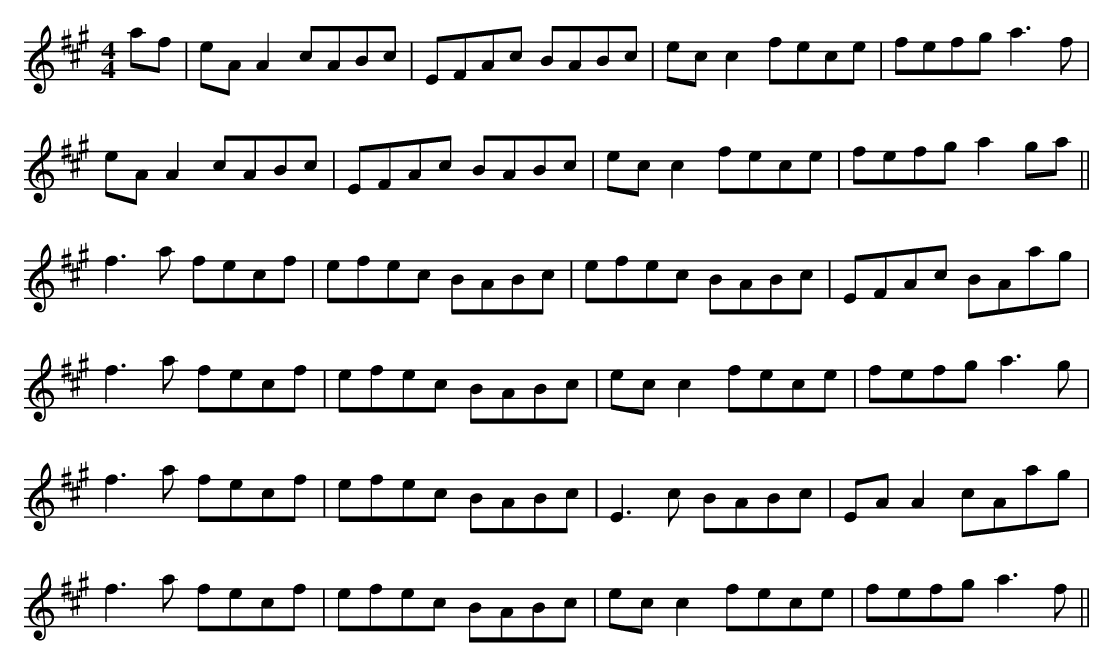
X:1
M:4/4
K:A
af|eA A2 cABc|EFAc BABc|ec c2 fece|fefg a3f|
eA A2 cABc|EFAc BABc|ec c2 fece|fefg a2 ga||
f3a fecf|efec BABc|efec BABc|EFAc BAag|
f3a fecf|efec BABc|ec c2 fece|fefg a3g|
f3a fecf|efec BABc|E3c BABc|EA A2 cAag|
f3a fecf|efec BABc|ec c2 fece|fefg a3f||
